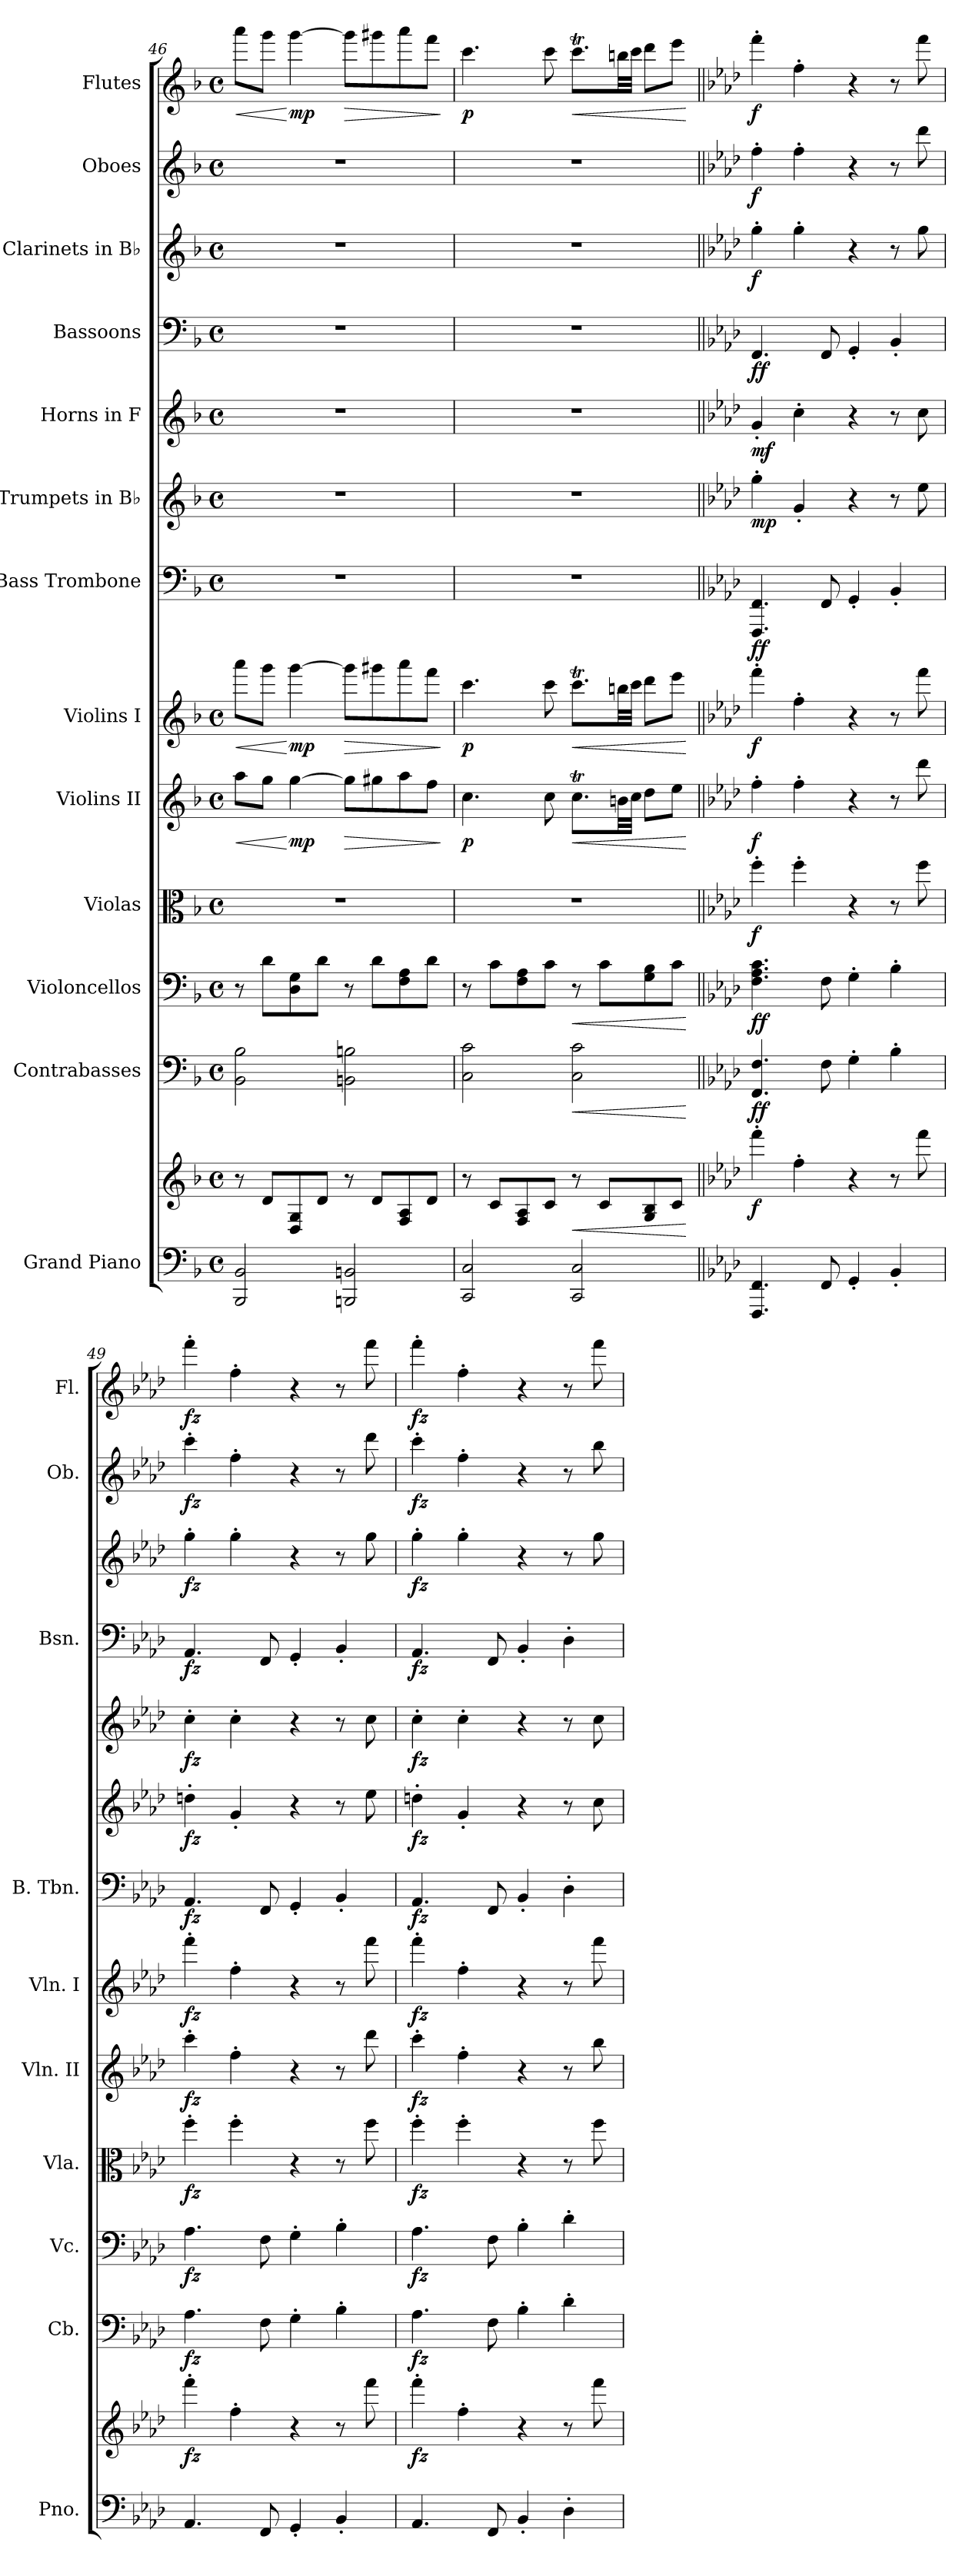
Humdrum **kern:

**kern	**kern	**dynam	**kern	**dynam	**kern	**dynam	**kern	**dynam	**kern	**dynam	**kern	**dynam	**kern	**dynam	**kern	**dynam	**kern	**dynam	**kern	**dynam	**kern	**dynam	**kern	**dynam	**kern	**dynam
*part13	*part13	*part13	*part12	*part12	*part11	*part11	*part10	*part10	*part9	*part9	*part8	*part8	*part7	*part7	*part6	*part6	*part5	*part5	*part4	*part4	*part3	*part3	*part2	*part2	*part1	*part1
*staff14	*staff13	*staff13/14	*staff12	*staff12	*staff11	*staff11	*staff10	*staff10	*staff9	*staff9	*staff8	*staff8	*staff7	*staff7	*staff6	*staff6	*staff5	*staff5	*staff4	*staff4	*staff3	*staff3	*staff2	*staff2	*staff1	*staff1
*I"Grand Piano	*	*	*I"Contrabasses	*	*I"Violoncellos	*	*I"Violas	*	*I"Violins II	*	*I"Violins I	*	*I"Bass Trombone	*	*I"Trumpets in B♭	*	*I"Horns in F	*	*I"Bassoons	*	*I"Clarinets in B♭	*	*I"Oboes	*	*I"Flutes	*
*I'Pno.	*	*	*I'Cb.	*	*I'Vc.	*	*I'Vla.	*	*I'Vln. II	*	*I'Vln. I	*	*I'B. Tbn.	*	*	*	*	*	*I'Bsn.	*	*	*	*I'Ob.	*	*I'Fl.	*
!!LO:PB:g=z
*clefF4	*clefG2	*	*clefF4	*	*clefF4	*	*clefC3	*	*clefG2	*	*clefG2	*	*clefF4	*	*clefG2	*	*clefG2	*	*clefF4	*	*clefG2	*	*clefG2	*	*clefG2	*
*	*	*	*ITrd7c12	*	*	*	*	*	*	*	*	*	*	*	*ITrd1c2	*	*ITrd4c7	*	*	*	*ITrd1c2	*	*	*	*	*
*k[b-]	*k[b-]	*	*k[b-]	*	*k[b-]	*	*k[b-]	*	*k[b-]	*	*k[b-]	*	*k[b-]	*	*k[b-e-a-]	*	*k[b-e-]	*	*k[b-]	*	*k[b-e-a-]	*	*k[b-]	*	*k[b-]	*
*M4/4	*M4/4	*	*M4/4	*	*M4/4	*	*M4/4	*	*M4/4	*	*M4/4	*	*M4/4	*	*M4/4	*	*M4/4	*	*M4/4	*	*M4/4	*	*M4/4	*	*M4/4	*
*met(c)	*met(c)	*	*met(c)	*	*met(c)	*	*met(c)	*	*met(c)	*	*met(c)	*	*met(c)	*	*met(c)	*	*met(c)	*	*met(c)	*	*met(c)	*	*met(c)	*	*met(c)	*
=46	=46	=46	=46	=46	=46	=46	=46	=46	=46	=46	=46	=46	=46	=46	=46	=46	=46	=46	=46	=46	=46	=46	=46	=46	=46	=46
!	!	!	!	!	!	!	!	!	!	!LO:HP:b	!	!LO:HP:b	!	!	!	!	!	!	!	!	!	!	!	!	!	!LO:HP:b
2BBB-/ 2BB-/	8r	.	2BBB-\ 2BB-\	.	8r	.	1r	.	8aa\L	<	8aaa\L	<	1r	.	1r	.	1r	.	1r	.	1r	.	1r	.	8aaa\L	<
.	8d/L	.	.	.	8d\L	.	.	.	8gg\J	.	8ggg\J	.	.	.	.	.	.	.	.	.	.	.	.	.	8ggg\J	.
!	!	!	!	!	!	!	!	!	!	!LO:DY:n=1:b	!	!LO:DY:n=1:b	!	!	!	!	!	!	!	!	!	!	!	!	!	!LO:DY:n=1:b
.	8D/ 8G/	.	.	.	8D\ 8G\	.	.	.	[4gg\	[ mp	[4ggg\	[ mp	.	.	.	.	.	.	.	.	.	.	.	.	[4ggg\	[ mp
.	8d/J	.	.	.	8d\J	.	.	.	.	.	.	.	.	.	.	.	.	.	.	.	.	.	.	.	.	.
!	!	!	!	!	!	!	!	!	!	!LO:HP:b	!	!LO:HP:b	!	!	!	!	!	!	!	!	!	!	!	!	!	!LO:HP:b
2BBBn/ 2BBn/	8r	.	2BBBn\ 2BBn\	.	8r	.	.	.	8gg\L]	>	8ggg\L]	>	.	.	.	.	.	.	.	.	.	.	.	.	8ggg\L]	>
.	8d/L	.	.	.	8d\L	.	.	.	8gg#X\	.	8ggg#X\	.	.	.	.	.	.	.	.	.	.	.	.	.	8ggg#X\	.
.	8F/ 8A/	.	.	.	8F\ 8A\	.	.	.	8aa\	.	8aaa\	.	.	.	.	.	.	.	.	.	.	.	.	.	8aaa\	.
.	8d/J	.	.	.	8d\J	.	.	.	8ff\J	.	8fff\J	.	.	.	.	.	.	.	.	.	.	.	.	.	8fff\J	.
.	.	.	.	.	.	.	.	.	.	]	.	]	.	.	.	.	.	.	.	.	.	.	.	.	.	]
=47	=47	=47	=47	=47	=47	=47	=47	=47	=47	=47	=47	=47	=47	=47	=47	=47	=47	=47	=47	=47	=47	=47	=47	=47	=47	=47
!	!	!	!	!	!	!	!	!	!	!LO:DY:b	!	!LO:DY:b	!	!	!	!	!	!	!	!	!	!	!	!	!	!LO:DY:b
2CC/ 2C/	8r	.	2CC\ 2C\	.	8r	.	1r	.	4.cc\	p	4.ccc\	p	1r	.	1r	.	1r	.	1r	.	1r	.	1r	.	4.ccc\	p
.	8c/L	.	.	.	8c\L	.	.	.	.	.	.	.	.	.	.	.	.	.	.	.	.	.	.	.	.	.
.	8F/ 8A/	.	.	.	8F\ 8A\	.	.	.	.	.	.	.	.	.	.	.	.	.	.	.	.	.	.	.	.	.
.	8c/J	.	.	.	8c\J	.	.	.	8cc\	.	8ccc\	.	.	.	.	.	.	.	.	.	.	.	.	.	8ccc\	.
!	!	!LO:HP:b	!	!LO:HP:b	!	!LO:HP:b	!	!	!	!LO:HP:b	!	!LO:HP:b	!	!	!	!	!	!	!	!	!	!	!	!	!	!LO:HP:b
2CC/ 2C/	8r	<	2CC\ 2C\	<	8r	<	.	.	8.ccT\L	<	8.cccT\L	<	.	.	.	.	.	.	.	.	.	.	.	.	8.cccT\L	<
.	8c/L	.	.	.	8c\L	.	.	.	.	.	.	.	.	.	.	.	.	.	.	.	.	.	.	.	.	.
.	.	.	.	.	.	.	.	.	32bn\LL	.	32bbn\LL	.	.	.	.	.	.	.	.	.	.	.	.	.	32bbn\LL	.
.	.	.	.	.	.	.	.	.	32cc\JJJ	.	32ccc\JJJ	.	.	.	.	.	.	.	.	.	.	.	.	.	32ccc\JJJ	.
.	8G/ 8B-/	.	.	.	8G\ 8B-\	.	.	.	8dd\L	.	8ddd\L	.	.	.	.	.	.	.	.	.	.	.	.	.	8ddd\L	.
.	8c/J	.	.	.	8c\J	.	.	.	8ee\J	.	8eee\J	.	.	.	.	.	.	.	.	.	.	.	.	.	8eee\J	.
.	.	[	.	[	.	[	.	.	.	[	.	[	.	.	.	.	.	.	.	.	.	.	.	.	.	[
=48||	=48||	=48||	=48||	=48||	=48||	=48||	=48||	=48||	=48||	=48||	=48||	=48||	=48||	=48||	=48||	=48||	=48||	=48||	=48||	=48||	=48||	=48||	=48||	=48||	=48||	=48||
*k[b-e-a-d-]	*k[b-e-a-d-]	*	*k[b-e-a-d-]	*	*k[b-e-a-d-]	*	*k[b-e-a-d-]	*	*k[b-e-a-d-]	*	*k[b-e-a-d-]	*	*k[b-e-a-d-]	*	*k[b-e-a-d-g-c-]	*	*k[b-e-a-d-g-]	*	*k[b-e-a-d-]	*	*k[b-e-a-d-g-c-]	*	*k[b-e-a-d-]	*	*k[b-e-a-d-]	*
*	*	*	*	*	*	*	*	*	*	*	*	*	*	*	*	*	*	*	*	*	*	*	*	*	*MM112	*
!	!	!LO:DY:b	!	!LO:DY:b	!	!	!	!	!	!	!	!	!	!	!	!	!	!	!	!	!	!	!	!	!	!
!	!	!	!	!LO:DY:n=1:b	!	!LO:DY:b	!	!	!	!	!	!	!	!	!	!	!	!	!	!	!	!	!	!	!	!
!	!	!	!	!	!	!LO:DY:n=1:b	!	!LO:DY:b	!	!LO:DY:b	!	!LO:DY:b	!	!LO:DY:b	!	!	!	!	!	!	!	!	!	!	!	!
!	!	!	!	!	!	!	!	!	!	!	!	!	!	!LO:DY:n=1:b	!	!LO:DY:b	!	!LO:DY:b	!	!LO:DY:b	!	!	!	!	!	!
!	!	!	!	!	!	!	!	!	!	!	!	!	!	!	!	!	!	!	!	!LO:DY:n=1:b	!	!LO:DY:b	!	!LO:DY:b	!	!LO:DY:b
4.FFF/ 4.FF/	4fff'\	f	4.FFF/ 4.FF/	f f	4.F\ 4.A-\ 4.c\	f f	4ff'\	f	4ff'\	f	4fff'\	f	4.FFF/ 4.FF/	f f	4ff'\	mp	4c'/	mf	4.FF/	f f	4ff'\	f	4ff'\	f	4fff'\	f
.	4ff'\	.	.	.	.	.	4ff'\	.	4ff'\	.	4ff'\	.	.	.	4f'/	.	4f'\	.	.	.	4ff'\	.	4ff'\	.	4ff'\	.
8FF/	.	.	8FF\	.	8F\	.	.	.	.	.	.	.	8FF/	.	.	.	.	.	8FF/	.	.	.	.	.	.	.
4GG'/	4r	.	4GG'\	.	4G'\	.	4r	.	4r	.	4r	.	4GG'/	.	4r	.	4r	.	4GG'/	.	4r	.	4r	.	4r	.
4BB-'/	8r	.	4BB-'\	.	4B-'\	.	8r	.	8r	.	8r	.	4BB-'/	.	8r	.	8r	.	4BB-'/	.	8r	.	8r	.	8r	.
.	8fff\	.	.	.	.	.	8ff\	.	8ddd-\	.	8fff\	.	.	.	8dd-\	.	8f\	.	.	.	8ff\	.	8ddd-\	.	8fff\	.
=49	=49	=49	=49	=49	=49	=49	=49	=49	=49	=49	=49	=49	=49	=49	=49	=49	=49	=49	=49	=49	=49	=49	=49	=49	=49	=49
!	!	!LO:DY:b	!	!LO:DY:b	!	!LO:DY:b	!	!LO:DY:b	!	!LO:DY:b	!	!LO:DY:b	!	!LO:DY:b	!	!LO:DY:b	!	!LO:DY:b	!	!LO:DY:b	!	!LO:DY:b	!	!LO:DY:b	!	!LO:DY:b
4.AA-/	4fff'\	fz	4.AA-\	fz	4.A-\	fz	4ff'\	fz	4ccc'\	fz	4fff'\	fz	4.AA-/	fz	4ccn'\	fz	4f'\	fz	4.AA-/	fz	4ff'\	fz	4ccc'\	fz	4fff'\	fz
.	4ff'\	.	.	.	.	.	4ff'\	.	4ff'\	.	4ff'\	.	.	.	4f'/	.	4f'\	.	.	.	4ff'\	.	4ff'\	.	4ff'\	.
8FF/	.	.	8FF\	.	8F\	.	.	.	.	.	.	.	8FF/	.	.	.	.	.	8FF/	.	.	.	.	.	.	.
4GG'/	4r	.	4GG'\	.	4G'\	.	4r	.	4r	.	4r	.	4GG'/	.	4r	.	4r	.	4GG'/	.	4r	.	4r	.	4r	.
4BB-'/	8r	.	4BB-'\	.	4B-'\	.	8r	.	8r	.	8r	.	4BB-'/	.	8r	.	8r	.	4BB-'/	.	8r	.	8r	.	8r	.
.	8fff\	.	.	.	.	.	8ff\	.	8ddd-\	.	8fff\	.	.	.	8dd-\	.	8f\	.	.	.	8ff\	.	8ddd-\	.	8fff\	.
=50	=50	=50	=50	=50	=50	=50	=50	=50	=50	=50	=50	=50	=50	=50	=50	=50	=50	=50	=50	=50	=50	=50	=50	=50	=50	=50
!	!	!LO:DY:b	!	!LO:DY:b	!	!LO:DY:b	!	!LO:DY:b	!	!LO:DY:b	!	!LO:DY:b	!	!LO:DY:b	!	!LO:DY:b	!	!LO:DY:b	!	!LO:DY:b	!	!LO:DY:b	!	!LO:DY:b	!	!LO:DY:b
4.AA-/	4fff'\	fz	4.AA-\	fz	4.A-\	fz	4ff'\	fz	4ccc'\	fz	4fff'\	fz	4.AA-/	fz	4ccn'\	fz	4f'\	fz	4.AA-/	fz	4ff'\	fz	4ccc'\	fz	4fff'\	fz
.	4ff'\	.	.	.	.	.	4ff'\	.	4ff'\	.	4ff'\	.	.	.	4f'/	.	4f'\	.	.	.	4ff'\	.	4ff'\	.	4ff'\	.
8FF/	.	.	8FF\	.	8F\	.	.	.	.	.	.	.	8FF/	.	.	.	.	.	8FF/	.	.	.	.	.	.	.
4BB-'/	4r	.	4BB-'\	.	4B-'\	.	4r	.	4r	.	4r	.	4BB-'/	.	4r	.	4r	.	4BB-'/	.	4r	.	4r	.	4r	.
4D-'\	8r	.	4D-'\	.	4d-'\	.	8r	.	8r	.	8r	.	4D-'\	.	8r	.	8r	.	4D-'\	.	8r	.	8r	.	8r	.
.	8fff\	.	.	.	.	.	8ff\	.	8bb-\	.	8fff\	.	.	.	8b-\	.	8f\	.	.	.	8ff\	.	8bb-\	.	8fff\	.
=	=	=	=	=	=	=	=	=	=	=	=	=	=	=	=	=	=	=	=	=	=	=	=	=	=	=
*-	*-	*-	*-	*-	*-	*-	*-	*-	*-	*-	*-	*-	*-	*-	*-	*-	*-	*-	*-	*-	*-	*-	*-	*-	*-	*-
